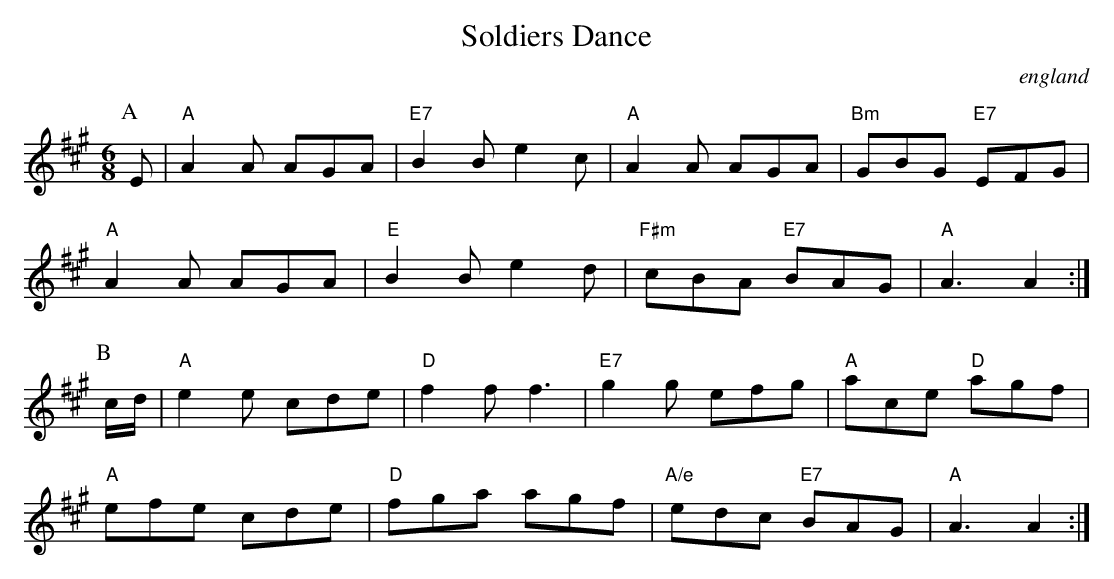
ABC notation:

X:1
T:Soldiers Dance
O:england
M:6/8
K:A
P:A
E|"A"A2A AGA|"E7"B2B e2c|"A"A2A AGA|"Bm"GBG "E7"EFG|
"A"A2A AGA|"E"B2B e2d|"F#m"cBA "E7"BAG|"A"A3 A2:|
P:B
c/2d/2|"A"e2e cde|"D"f2f f3|"E7"g2g efg|"A"ace "D"agf|
"A"efe cde|"D"fga agf|"A/e"edc "E7"BAG|"A"A3 A2:|
